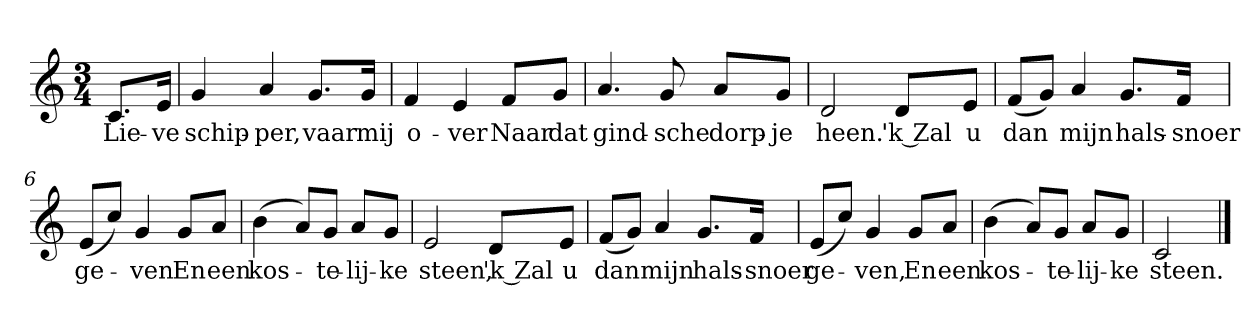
**kern	**text
*part1	*part1
*staff1	*staff1
*clefG2	*
*k[]	*
*C:	*
*M3/4	*
*MM120	*
=	=
8.c/L	Lie-
16e/Jk	-ve
=1	=1
4g	schip-
4a	-per,
8.g/L	vaar
16g/Jk	mij
=2	=2
4f	o-
4e	-ver
8f/L	Naar
8g/J	dat
=3	=3
4.a	gind-
8g	-sche
8a/L	dorp-
8g/J	-je
=4	=4
2d	heen.
8d/L	'k Zal
8e/J	u
=5	=5
(8f/L	dan
8g/J)	.
4a	mijn
8.g/L	hals-
16f/Jk	-snoer
=6	=6
(8e/L	ge-
8cc/J)	.
4g	-ven
8g/L	En
8a/J	een
=7	=7
(4b	kos-
8a/L)	.
8g/J	-te-
8a/L	-lij-
8g/J	-ke
=8	=8
2e	steen,
8d/L	'k Zal
8e/J	u
=9	=9
(8f/L	dan
8g/J)	.
4a	mijn
8.g/L	hals-
16f/Jk	-snoer
=10	=10
(8e/L	ge-
8cc/J)	.
4g	-ven,
8g/L	En
8a/J	een
=11	=11
(4b	kos-
8a/L)	.
8g/J	-te-
8a/L	-lij-
8g/J	-ke
=12	=12
2c	steen.
==	==
*-	*-
